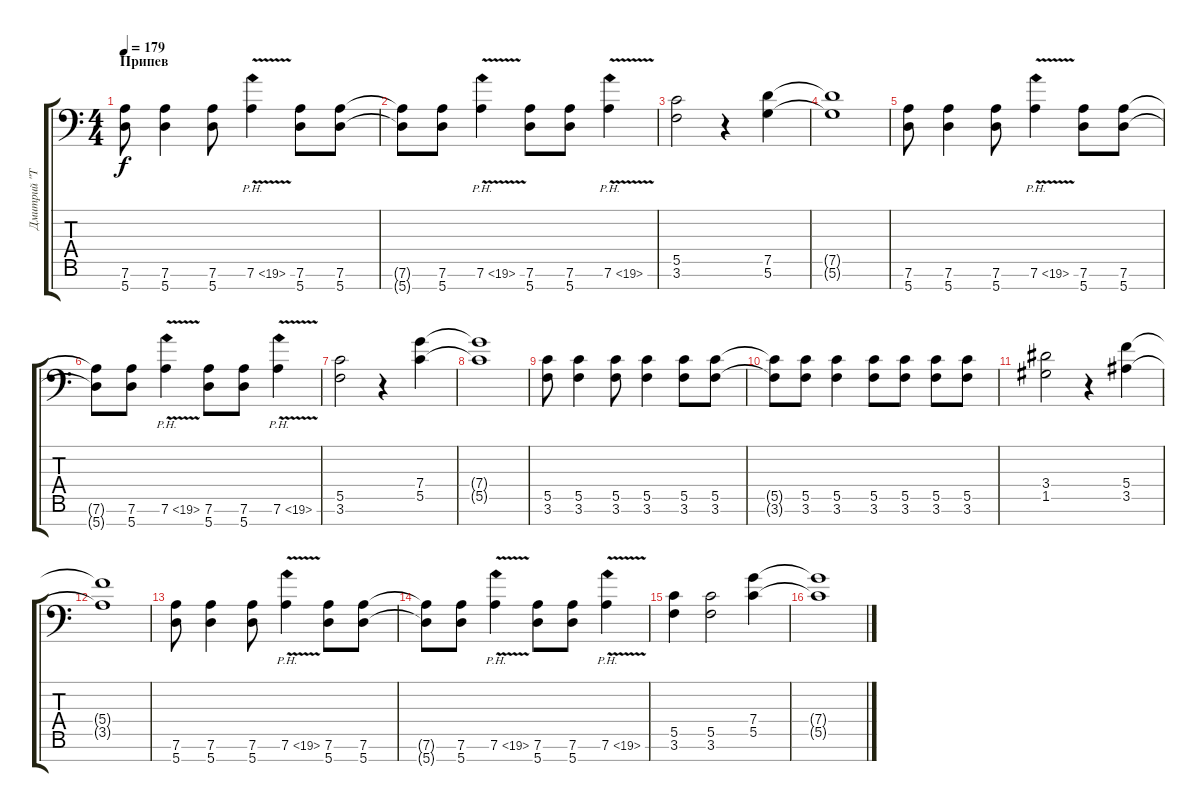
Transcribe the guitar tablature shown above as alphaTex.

\track ("Дмитрий \"Terris\" Процко" "Дмитрий \"T") {instrument distortionguitar}
\staff {score tabs}
\tuning (D4 A3 F3 C3 G2 D2 A1) {hide}
\ts (4 4)
\section ("" "Припев")
\tempo 179
\clef f4
\ks c
(7.6 5.7).8{dy f} (7.6 5.7).4 (7.6 5.7).8 7.6{ph 12 v}.4 (7.6 5.7).8 (7.6 5.7).8 |
(7.6{t} 5.7{t}).8 (7.6 5.7).8 7.6{ph 12 v}.4 (7.6 5.7).8 (7.6 5.7).8 7.6{ph 12 v}.4 |
(5.5 3.6).2 r.4 (7.5 5.6).4 |
(7.5{t} 5.6{t}).1 |
(7.6 5.7).8 (7.6 5.7).4 (7.6 5.7).8 7.6{ph 12 v}.4 (7.6 5.7).8 (7.6 5.7).8 |
(7.6{t} 5.7{t}).8 (7.6 5.7).8 7.6{ph 12 v}.4 (7.6 5.7).8 (7.6 5.7).8 7.6{ph 12 v}.4 |
(5.5 3.6).2 r.4 (7.4 5.5).4 |
(7.4{t} 5.5{t}).1 |
(5.5 3.6).8 (5.5 3.6).4 (5.5 3.6).8 (5.5 3.6).4 (5.5 3.6).8 (5.5 3.6).8 |
(5.5{t} 3.6{t}).8 (5.5 3.6).8 (5.5 3.6).4 (5.5 3.6).8 (5.5 3.6).8 (5.5 3.6).8 (5.5 3.6).8 |
(3.4 1.5).2 r.4 (5.4 3.5).4 |
(5.4{t} 3.5{t}).1 |
(7.6 5.7).8 (7.6 5.7).4 (7.6 5.7).8 7.6{ph 12 v}.4 (7.6 5.7).8 (7.6 5.7).8 |
(7.6{t} 5.7{t}).8 (7.6 5.7).8 7.6{ph 12 v}.4 (7.6 5.7).8 (7.6 5.7).8 7.6{ph 12 v}.4 |
(5.5 3.6).4 (5.5 3.6).2 (7.4 5.5).4 |
(7.4{t} 5.5{t}).1
